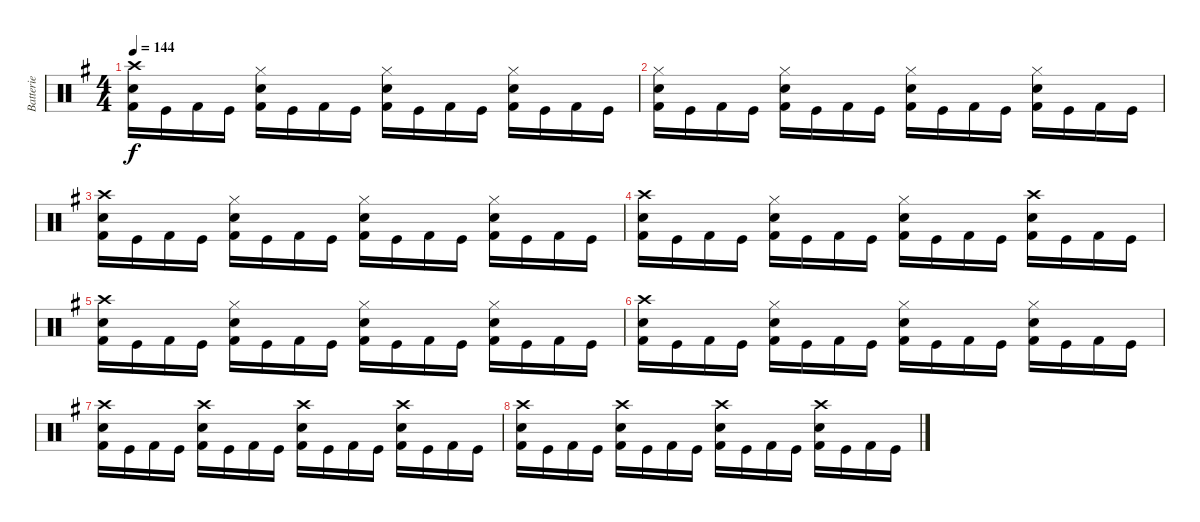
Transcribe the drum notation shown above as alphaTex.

\track ("Batterie" "Batterie") {instrument percussion}
\staff {score}
\articulation defaults
\ts (4 4)
\tempo 144
\clef neutral
\ks g
("Crash high (hit)" "Snare (hit) 2" "Kick (hit) 2").16{dy f} "Kick (hit)".16 "Kick (hit) 2".16 "Kick (hit)".16 ("Hi-Hat (closed)" "Snare (hit) 2" "Kick (hit) 2").16 "Kick (hit)".16 "Kick (hit) 2".16 "Kick (hit)".16 ("Hi-Hat (closed)" "Snare (hit) 2" "Kick (hit) 2").16 "Kick (hit)".16 "Kick (hit) 2".16 "Kick (hit)".16 ("Hi-Hat (closed)" "Snare (hit) 2" "Kick (hit) 2").16 "Kick (hit)".16 "Kick (hit) 2".16 "Kick (hit)".16 |
("Hi-Hat (closed)" "Snare (hit) 2" "Kick (hit) 2").16 "Kick (hit)".16 "Kick (hit) 2".16 "Kick (hit)".16 ("Hi-Hat (closed)" "Snare (hit) 2" "Kick (hit) 2").16 "Kick (hit)".16 "Kick (hit) 2".16 "Kick (hit)".16 ("Hi-Hat (closed)" "Snare (hit) 2" "Kick (hit) 2").16 "Kick (hit)".16 "Kick (hit) 2".16 "Kick (hit)".16 ("Hi-Hat (closed)" "Snare (hit) 2" "Kick (hit) 2").16 "Kick (hit)".16 "Kick (hit) 2".16 "Kick (hit)".16 |
("Crash high (hit)" "Snare (hit) 2" "Kick (hit) 2").16 "Kick (hit)".16 "Kick (hit) 2".16 "Kick (hit)".16 ("Hi-Hat (closed)" "Snare (hit) 2" "Kick (hit) 2").16 "Kick (hit)".16 "Kick (hit) 2".16 "Kick (hit)".16 ("Hi-Hat (closed)" "Snare (hit) 2" "Kick (hit) 2").16 "Kick (hit)".16 "Kick (hit) 2".16 "Kick (hit)".16 ("Hi-Hat (closed)" "Snare (hit) 2" "Kick (hit) 2").16 "Kick (hit)".16 "Kick (hit) 2".16 "Kick (hit)".16 |
("Crash high (hit)" "Snare (hit) 2" "Kick (hit) 2").16 "Kick (hit)".16 "Kick (hit) 2".16 "Kick (hit)".16 ("Hi-Hat (closed)" "Snare (hit) 2" "Kick (hit) 2").16 "Kick (hit)".16 "Kick (hit) 2".16 "Kick (hit)".16 ("Hi-Hat (closed)" "Snare (hit) 2" "Kick (hit) 2").16 "Kick (hit)".16 "Kick (hit) 2".16 "Kick (hit)".16 ("Crash high (hit)" "Snare (hit) 2" "Kick (hit) 2").16 "Kick (hit)".16 "Kick (hit) 2".16 "Kick (hit)".16 |
("Crash high (hit)" "Snare (hit) 2" "Kick (hit) 2").16 "Kick (hit)".16 "Kick (hit) 2".16 "Kick (hit)".16 ("Hi-Hat (closed)" "Snare (hit) 2" "Kick (hit) 2").16 "Kick (hit)".16 "Kick (hit) 2".16 "Kick (hit)".16 ("Hi-Hat (closed)" "Snare (hit) 2" "Kick (hit) 2").16 "Kick (hit)".16 "Kick (hit) 2".16 "Kick (hit)".16 ("Hi-Hat (closed)" "Snare (hit) 2" "Kick (hit) 2").16 "Kick (hit)".16 "Kick (hit) 2".16 "Kick (hit)".16 |
("Crash high (hit)" "Snare (hit) 2" "Kick (hit) 2").16 "Kick (hit)".16 "Kick (hit) 2".16 "Kick (hit)".16 ("Hi-Hat (closed)" "Snare (hit) 2" "Kick (hit) 2").16 "Kick (hit)".16 "Kick (hit) 2".16 "Kick (hit)".16 ("Hi-Hat (closed)" "Snare (hit) 2" "Kick (hit) 2").16 "Kick (hit)".16 "Kick (hit) 2".16 "Kick (hit)".16 ("Hi-Hat (closed)" "Snare (hit) 2" "Kick (hit) 2").16 "Kick (hit)".16 "Kick (hit) 2".16 "Kick (hit)".16 |
("Crash high (hit)" "Snare (hit) 2" "Kick (hit) 2").16{volume 0} "Kick (hit)".16 "Kick (hit) 2".16 "Kick (hit)".16 ("Crash high (hit)" "Snare (hit) 2" "Kick (hit) 2").16 "Kick (hit)".16 "Kick (hit) 2".16 "Kick (hit)".16 ("Crash high (hit)" "Snare (hit) 2" "Kick (hit) 2").16 "Kick (hit)".16 "Kick (hit) 2".16 "Kick (hit)".16 ("Crash high (hit)" "Snare (hit) 2" "Kick (hit) 2").16 "Kick (hit)".16 "Kick (hit) 2".16 "Kick (hit)".16 |
("Crash high (hit)" "Snare (hit) 2" "Kick (hit) 2").16 "Kick (hit)".16 "Kick (hit) 2".16 "Kick (hit)".16 ("Crash high (hit)" "Snare (hit) 2" "Kick (hit) 2").16 "Kick (hit)".16 "Kick (hit) 2".16 "Kick (hit)".16 ("Crash high (hit)" "Snare (hit) 2" "Kick (hit) 2").16 "Kick (hit)".16 "Kick (hit) 2".16 "Kick (hit)".16 ("Crash high (hit)" "Snare (hit) 2" "Kick (hit) 2").16 "Kick (hit)".16 "Kick (hit) 2".16 "Kick (hit)".16
